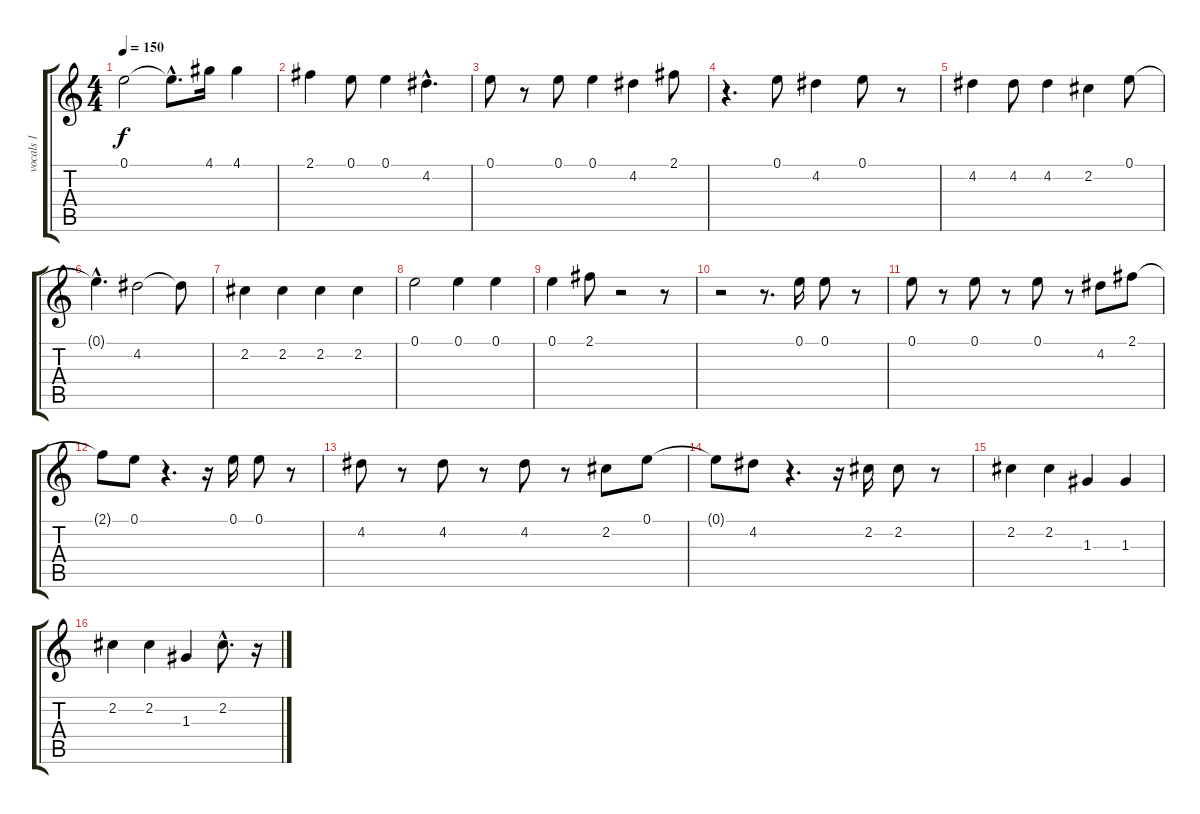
\track ("vocals 1" "vocals 1") {instrument distortionguitar}
\staff {score tabs}
\tuning (E4 B3 G3 D3 A2 E2) {hide}
\ts (4 4)
\tempo 150
\clef g2
\ks c
0.1.2{dy f} 0.1{hac t}.8{d} 4.1.16 4.1.4 |
2.1.4 0.1.8 0.1.4 4.2{hac}.4{d} |
0.1.8 r.8 0.1.8 0.1.4 4.2.4 2.1.8 |
r.4{d} 0.1.8 4.2.4 0.1.8 r.8 |
4.2.4 4.2.8 4.2.4 2.2.4 0.1.8 |
0.1{hac t}.4{d} 4.2.2 4.2{t}.8 |
2.2.4 2.2.4 2.2.4 2.2.4 |
0.1.2 0.1.4 0.1.4 |
0.1.4 2.1.8 r.2 r.8 |
r.2 r.8{d} 0.1.16 0.1.8 r.8 |
0.1.8 r.8 0.1.8 r.8 0.1.8 r.8 4.2.8 2.1.8 |
2.1{t}.8 0.1.8 r.4{d} r.16 0.1.16 0.1.8 r.8 |
4.2.8 r.8 4.2.8 r.8 4.2.8 r.8 2.2.8 0.1.8 |
0.1{t}.8 4.2.8 r.4{d} r.16 2.2.16 2.2.8 r.8 |
2.2.4 2.2.4 1.3.4 1.3.4 |
2.2.4 2.2.4 1.3.4 2.2{hac}.8{d} r.16
